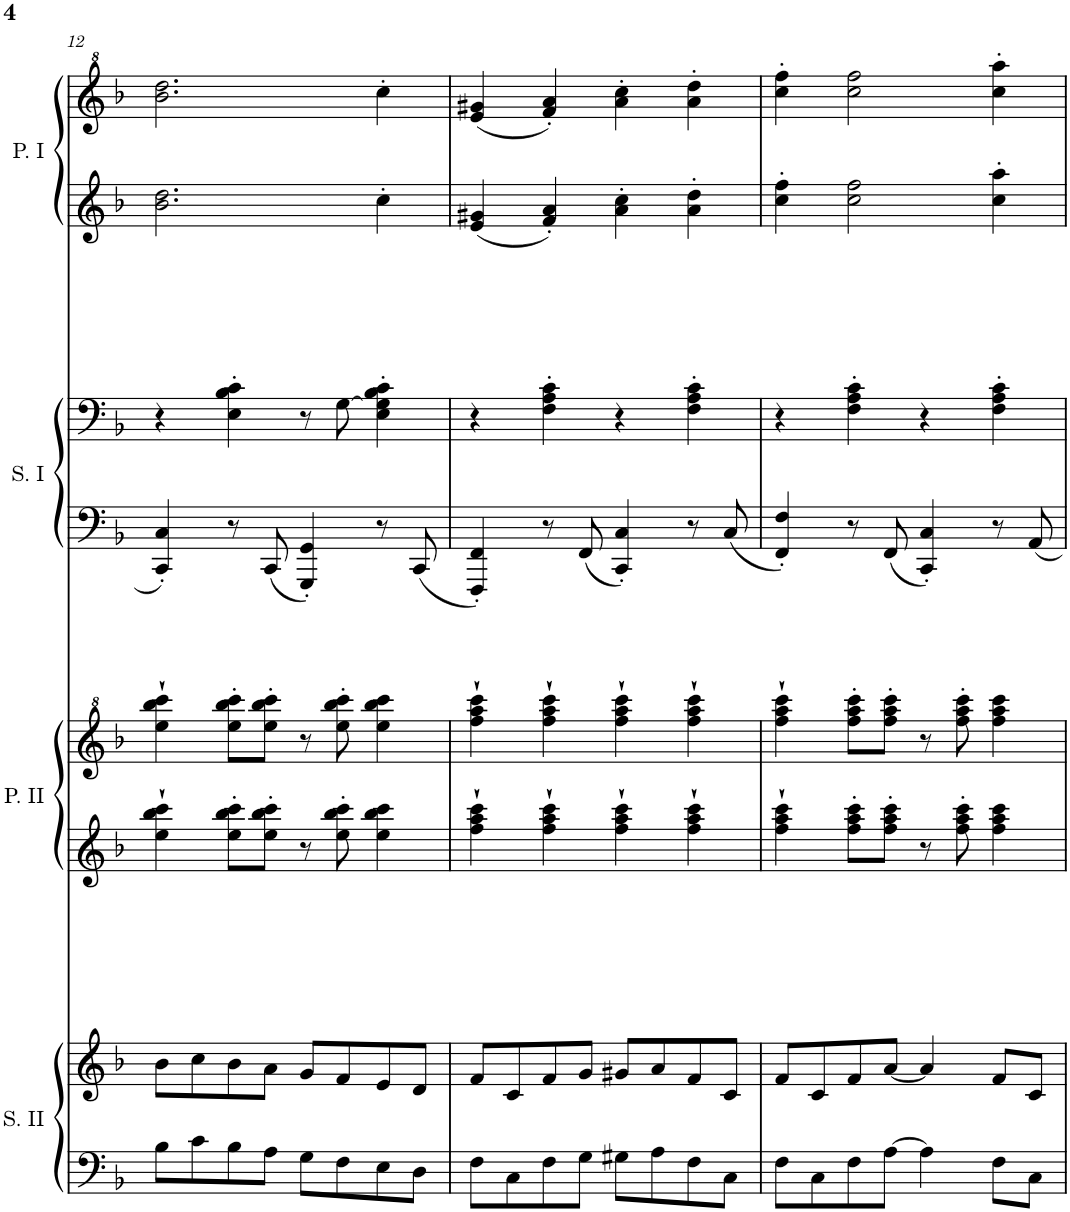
**kern	**kern	**kern	**kern	**kern	**kern	**kern	**kern
*part4	*part4	*part3	*part3	*part2	*part2	*part1	*part1
*staff8	*staff7	*staff6	*staff5	*staff4	*staff3	*staff2	*staff1
*I"Secondo II	*	*I"Primo II	*	*I"Secondo I	*	*I"Primo I	*
*I'S. II	*	*I'P. II	*	*I'S. I	*	*I'P. I	*
!!LO:PB:g=z
*clefF4	*clefG2	*clefG2	*clefG^2	*clefF4	*clefF4	*clefG2	*clefG^2
*k[b-]	*k[b-]	*k[b-]	*k[b-]	*k[b-]	*k[b-]	*k[b-]	*k[b-]
*M2/2	*M2/2	*M2/2	*M2/2	*M2/2	*M2/2	*M2/2	*M2/2
*met(c|)	*met(c|)	*met(c|)	*met(c|)	*met(c|)	*met(c|)	*met(c|)	*met(c|)
=12	=12	=12	=12	=12	=12	=12	=12
8B-\L	8b-\L	4ee\` 4bb-\` 4ccc\`	4eee\` 4bbb-\` 4cccc\`	4CC/' 4C/'	4r	2.b-\ 2.dd\	2.bb-\ 2.ddd\
8c\	8cc\	.	.	.	.	.	.
8B-\	8b-\	8ee\'> 8bb-\'> 8ccc\'>L	8eee\'> 8bbb-\'> 8cccc\'>L	8r	4E\' 4B-\' 4c\'	.	.
8A\J	8a\J	8ee\'> 8bb-\'> 8ccc\'>J	8eee\'> 8bbb-\'> 8cccc\'>J	8CC/	.	.	.
8G\L	8g/L	8r	8r	4GGG/' 4GG/'	8r	.	.
8F\	8f/	8ee\'> 8bb-\'> 8ccc\'>	8eee\'> 8bbb-\'> 8cccc\'>	.	[8G\	.	.
8E\	8e/	4ee\ 4bb-\ 4ccc\	4eee\ 4bbb-\ 4cccc\	8r	4E\' 4G\]' 4B-\' 4c\'	4cc'\	4ccc'\
8D\J	8d/J	.	.	8CC/	.	.	.
=13	=13	=13	=13	=13	=13	=13	=13
8F\L	8f/L	4ff\` 4aa\` 4ccc\`	4fff\` 4aaa\` 4cccc\`	4FFF/' 4FF/'	4r	4e/ 4g#X/	(4ee/ 4gg#X/
8C\	8c/	.	.	.	.	.	.
8F\	8f/	4ff\` 4aa\` 4ccc\`	4fff\` 4aaa\` 4cccc\`	8r	4F\' 4A\' 4c\'	4f/' 4a/'	4ff/' 4aa/')
8G\J	8g/J	.	.	8FF/	.	.	.
8G#X\L	8g#X/L	4ff\` 4aa\` 4ccc\`	4fff\` 4aaa\` 4cccc\`	4CC/' 4C/'	4r	4a\' 4cc\'	4aa\' 4ccc\'
8A\	8a/	.	.	.	.	.	.
8F\	8f/	4ff\` 4aa\` 4ccc\`	4fff\` 4aaa\` 4cccc\`	8r	4F\' 4A\' 4c\'	4a\' 4dd\'	4aa\' 4ddd\'
8C\J	8c/J	.	.	8C/	.	.	.
=14	=14	=14	=14	=14	=14	=14	=14
8F\L	8f/L	4ff\` 4aa\` 4ccc\`	4fff\` 4aaa\` 4cccc\`	4FF/' 4F/'	4r	4cc\' 4ff\'	4ccc\' 4fff\'
8C\	8c/	.	.	.	.	.	.
8F\	8f/	8ff\'> 8aa\'> 8ccc\'>L	8fff\'> 8aaa\'> 8cccc\'>L	8r	4F\' 4A\' 4c\'	2cc\ 2ff\	2ccc\ 2fff\
[8A\J	[8a/J	8ff\'> 8aa\'> 8ccc\'>J	8fff\'> 8aaa\'> 8cccc\'>J	8FF/	.	.	.
4A\]	4a/]	8r	8r	4CC/' 4C/'	4r	.	.
.	.	8ff\'> 8aa\'> 8ccc\'>	8fff\'> 8aaa\'> 8cccc\'>	.	.	.	.
8F\L	8f/L	4ff\ 4aa\ 4ccc\	4fff\ 4aaa\ 4cccc\	8r	4F\' 4A\' 4c\'	4cc\' 4aa\'	4ccc\' 4aaa\'
8C\J	8c/J	.	.	8AA/	.	.	.
=	=	=	=	=	=	=	=
*-	*-	*-	*-	*-	*-	*-	*-
